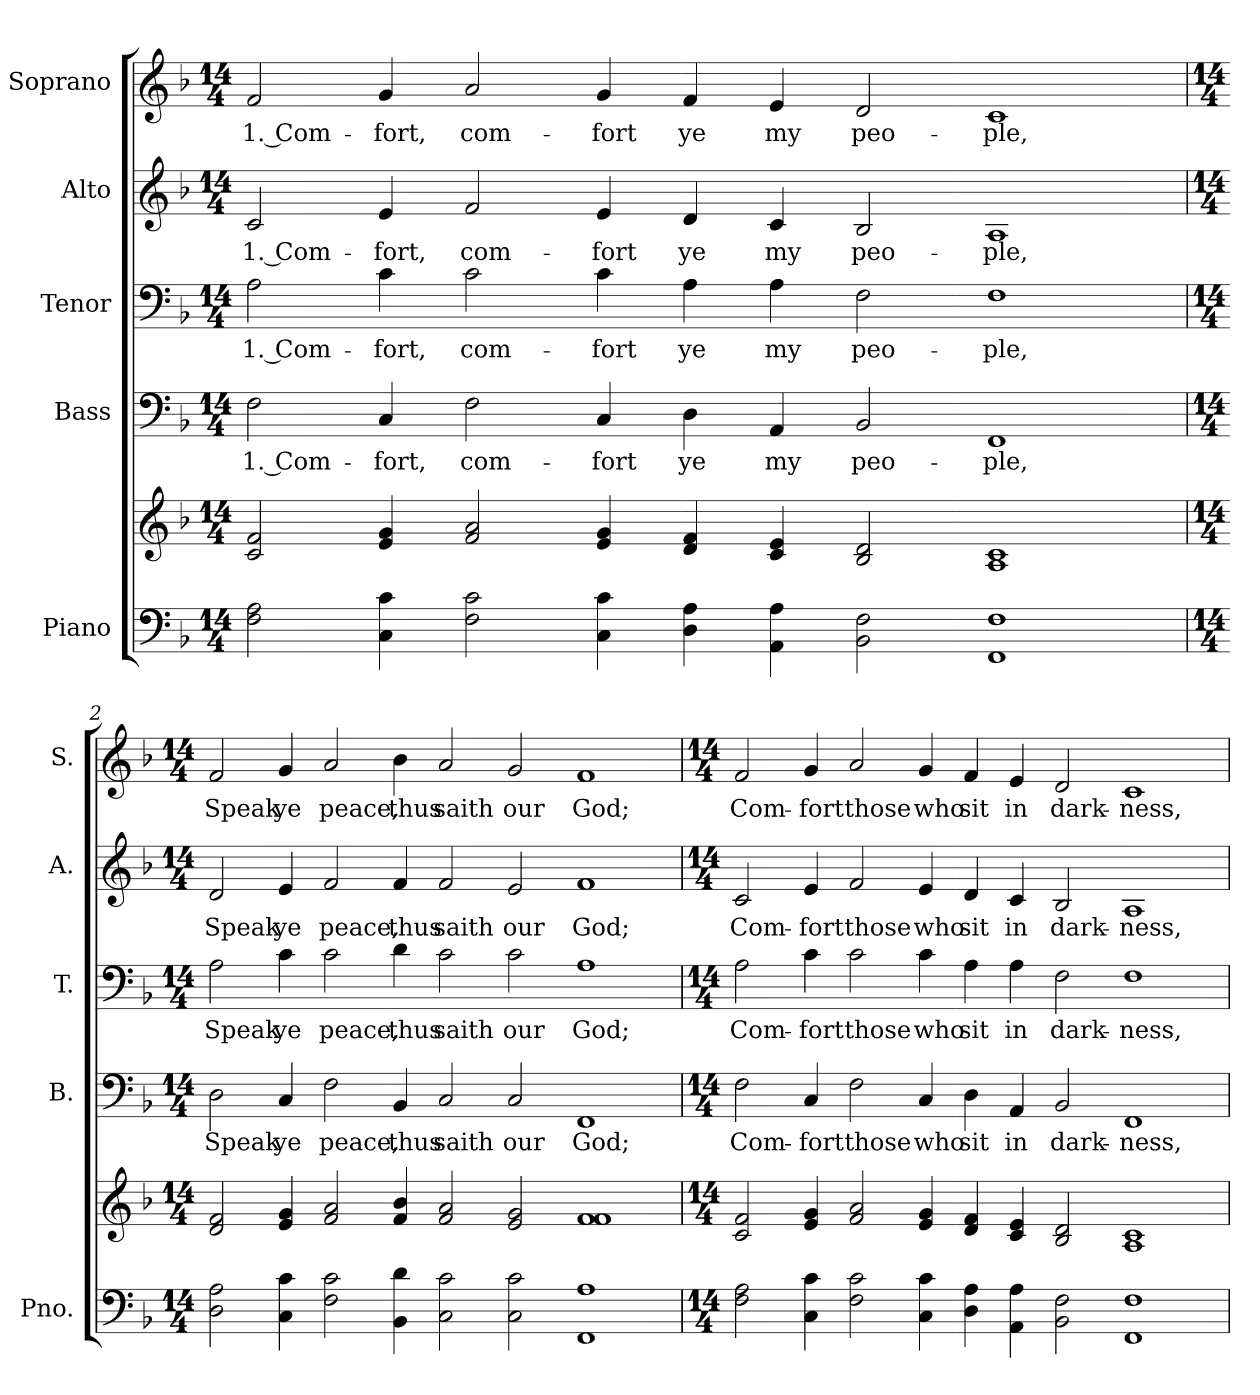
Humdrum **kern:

**kern	**kern	**kern	**text	**kern	**text	**kern	**text	**kern	**text
*part5	*part5	*part4	*part4	*part3	*part3	*part2	*part2	*part1	*part1
*staff6	*staff5	*staff4	*staff4	*staff3	*staff3	*staff2	*staff2	*staff1	*staff1
*I"Piano	*	*I"Bass	*	*I"Tenor	*	*I"Alto	*	*I"Soprano	*
*I'Pno.	*	*I'B.	*	*I'T.	*	*I'A.	*	*I'S.	*
!!LO:PB:g=z
*clefF4	*clefG2	*clefF4	*	*clefF4	*	*clefG2	*	*clefG2	*
*k[b-]	*k[b-]	*k[b-]	*	*k[b-]	*	*k[b-]	*	*k[b-]	*
*F:	*F:	*F:	*	*F:	*	*F:	*	*F:	*
*M14/4	*M14/4	*M14/4	*	*M14/4	*	*M14/4	*	*M14/4	*
*MM180	*MM180	*MM180	*	*MM180	*	*MM180	*	*MM180	*
=1	=1	=1	=1	=1	=1	=1	=1	=1	=1
!	!	!	!LO:LY:b:color=#000000	!	!	!	!	!	!
!	!	!	!	!	!LO:LY:b:color=#000000	!	!	!	!
!	!	!	!	!	!	!	!LO:LY:b:color=#000000	!	!
!	!	!	!	!	!	!	!	!	!LO:LY:b:color=#000000
2Fi\ 2Ai	2ci/ 2fi	2Fi\	1. Com-	2Ai\	1. Com-	2ci/	1. Com-	2fi/	1. Com-
!	!	!	!LO:LY:b:color=#000000	!	!	!	!	!	!
!	!	!	!	!	!LO:LY:b:color=#000000	!	!	!	!
!	!	!	!	!	!	!	!LO:LY:b:color=#000000	!	!
!	!	!	!	!	!	!	!	!	!LO:LY:b:color=#000000
4Ci\ 4ci	4ei/ 4gi	4Ci/	-fort,	4ci\	-fort,	4ei/	-fort,	4gi/	-fort,
!	!	!	!LO:LY:b:color=#000000	!	!	!	!	!	!
!	!	!	!	!	!LO:LY:b:color=#000000	!	!	!	!
!	!	!	!	!	!	!	!LO:LY:b:color=#000000	!	!
!	!	!	!	!	!	!	!	!	!LO:LY:b:color=#000000
2Fi\ 2ci	2fi/ 2ai	2Fi\	com-	2ci\	com-	2fi/	com-	2ai/	com-
!	!	!	!LO:LY:b:color=#000000	!	!	!	!	!	!
!	!	!	!	!	!LO:LY:b:color=#000000	!	!	!	!
!	!	!	!	!	!	!	!LO:LY:b:color=#000000	!	!
!	!	!	!	!	!	!	!	!	!LO:LY:b:color=#000000
4Ci\ 4ci	4ei/ 4gi	4Ci/	-fort	4ci\	-fort	4ei/	-fort	4gi/	-fort
!	!	!	!LO:LY:b:color=#000000	!	!	!	!	!	!
!	!	!	!	!	!LO:LY:b:color=#000000	!	!	!	!
!	!	!	!	!	!	!	!LO:LY:b:color=#000000	!	!
!	!	!	!	!	!	!	!	!	!LO:LY:b:color=#000000
4Di\ 4Ai	4di/ 4fi	4Di\	ye	4Ai\	ye	4di/	ye	4fi/	ye
!	!	!	!LO:LY:b:color=#000000	!	!	!	!	!	!
!	!	!	!	!	!LO:LY:b:color=#000000	!	!	!	!
!	!	!	!	!	!	!	!LO:LY:b:color=#000000	!	!
!	!	!	!	!	!	!	!	!	!LO:LY:b:color=#000000
4AAi\ 4Ai	4ci/ 4ei	4AAi/	my	4Ai\	my	4ci/	my	4ei/	my
!	!	!	!LO:LY:b:color=#000000	!	!	!	!	!	!
!	!	!	!	!	!LO:LY:b:color=#000000	!	!	!	!
!	!	!	!	!	!	!	!LO:LY:b:color=#000000	!	!
!	!	!	!	!	!	!	!	!	!LO:LY:b:color=#000000
2BB-i\ 2Fi	2B-i/ 2di	2BB-i/	peo-	2Fi\	peo-	2B-i/	peo-	2di/	peo-
!	!	!	!LO:LY:b:color=#000000	!	!	!	!	!	!
!	!	!	!	!	!LO:LY:b:color=#000000	!	!	!	!
!	!	!	!	!	!	!	!LO:LY:b:color=#000000	!	!
!	!	!	!	!	!	!	!	!	!LO:LY:b:color=#000000
1FFi 1Fi	1Ai 1ci	1FFi	-ple,	1Fi	-ple,	1Ai	-ple,	1ci	-ple,
!!LO:PB:g=z
=2	=2	=2	=2	=2	=2	=2	=2	=2	=2
*M14/4	*M14/4	*M14/4	*	*M14/4	*	*M14/4	*	*M14/4	*
!	!	!	!LO:LY:b:color=#000000	!	!	!	!	!	!
!	!	!	!	!	!LO:LY:b:color=#000000	!	!	!	!
!	!	!	!	!	!	!	!LO:LY:b:color=#000000	!	!
!	!	!	!	!	!	!	!	!	!LO:LY:b:color=#000000
2Di\ 2Ai	2di/ 2fi	2Di\	Speak	2Ai\	Speak	2di/	Speak	2fi/	Speak
!	!	!	!LO:LY:b:color=#000000	!	!	!	!	!	!
!	!	!	!	!	!LO:LY:b:color=#000000	!	!	!	!
!	!	!	!	!	!	!	!LO:LY:b:color=#000000	!	!
!	!	!	!	!	!	!	!	!	!LO:LY:b:color=#000000
4Ci\ 4ci	4ei/ 4gi	4Ci/	ye	4ci\	ye	4ei/	ye	4gi/	ye
!	!	!	!LO:LY:b:color=#000000	!	!	!	!	!	!
!	!	!	!	!	!LO:LY:b:color=#000000	!	!	!	!
!	!	!	!	!	!	!	!LO:LY:b:color=#000000	!	!
!	!	!	!	!	!	!	!	!	!LO:LY:b:color=#000000
2Fi\ 2ci	2fi/ 2ai	2Fi\	peace,	2ci\	peace,	2fi/	peace,	2ai/	peace,
!	!	!	!LO:LY:b:color=#000000	!	!	!	!	!	!
!	!	!	!	!	!LO:LY:b:color=#000000	!	!	!	!
!	!	!	!	!	!	!	!LO:LY:b:color=#000000	!	!
!	!	!	!	!	!	!	!	!	!LO:LY:b:color=#000000
4BB-i\ 4di	4fi/ 4b-i	4BB-i/	thus	4di\	thus	4fi/	thus	4b-i\	thus
!	!	!	!LO:LY:b:color=#000000	!	!	!	!	!	!
!	!	!	!	!	!LO:LY:b:color=#000000	!	!	!	!
!	!	!	!	!	!	!	!LO:LY:b:color=#000000	!	!
!	!	!	!	!	!	!	!	!	!LO:LY:b:color=#000000
2Ci\ 2ci	2fi/ 2ai	2Ci/	saith	2ci\	saith	2fi/	saith	2ai/	saith
!	!	!	!LO:LY:b:color=#000000	!	!	!	!	!	!
!	!	!	!	!	!LO:LY:b:color=#000000	!	!	!	!
!	!	!	!	!	!	!	!LO:LY:b:color=#000000	!	!
!	!	!	!	!	!	!	!	!	!LO:LY:b:color=#000000
2Ci\ 2ci	2ei/ 2gi	2Ci/	our	2ci\	our	2ei/	our	2gi/	our
!	!	!	!LO:LY:b:color=#000000	!	!	!	!	!	!
!	!	!	!	!	!LO:LY:b:color=#000000	!	!	!	!
!	!	!	!	!	!	!	!LO:LY:b:color=#000000	!	!
!	!	!	!	!	!	!	!	!	!LO:LY:b:color=#000000
1FFi 1Ai	1fi 1fi	1FFi	God;	1Ai	God;	1fi	God;	1fi	God;
!!LO:PB:g=z
=3	=3	=3	=3	=3	=3	=3	=3	=3	=3
*M14/4	*M14/4	*M14/4	*	*M14/4	*	*M14/4	*	*M14/4	*
!	!	!	!LO:LY:b:color=#000000	!	!	!	!	!	!
!	!	!	!	!	!LO:LY:b:color=#000000	!	!	!	!
!	!	!	!	!	!	!	!LO:LY:b:color=#000000	!	!
!	!	!	!	!	!	!	!	!	!LO:LY:b:color=#000000
2Fi\ 2Ai	2ci/ 2fi	2Fi\	Com-	2Ai\	Com-	2ci/	Com-	2fi/	Com-
!	!	!	!LO:LY:b:color=#000000	!	!	!	!	!	!
!	!	!	!	!	!LO:LY:b:color=#000000	!	!	!	!
!	!	!	!	!	!	!	!LO:LY:b:color=#000000	!	!
!	!	!	!	!	!	!	!	!	!LO:LY:b:color=#000000
4Ci\ 4ci	4ei/ 4gi	4Ci/	-fort	4ci\	-fort	4ei/	-fort	4gi/	-fort
!	!	!	!LO:LY:b:color=#000000	!	!	!	!	!	!
!	!	!	!	!	!LO:LY:b:color=#000000	!	!	!	!
!	!	!	!	!	!	!	!LO:LY:b:color=#000000	!	!
!	!	!	!	!	!	!	!	!	!LO:LY:b:color=#000000
2Fi\ 2ci	2fi/ 2ai	2Fi\	those	2ci\	those	2fi/	those	2ai/	those
!	!	!	!LO:LY:b:color=#000000	!	!	!	!	!	!
!	!	!	!	!	!LO:LY:b:color=#000000	!	!	!	!
!	!	!	!	!	!	!	!LO:LY:b:color=#000000	!	!
!	!	!	!	!	!	!	!	!	!LO:LY:b:color=#000000
4Ci\ 4ci	4ei/ 4gi	4Ci/	who	4ci\	who	4ei/	who	4gi/	who
!	!	!	!LO:LY:b:color=#000000	!	!	!	!	!	!
!	!	!	!	!	!LO:LY:b:color=#000000	!	!	!	!
!	!	!	!	!	!	!	!LO:LY:b:color=#000000	!	!
!	!	!	!	!	!	!	!	!	!LO:LY:b:color=#000000
4Di\ 4Ai	4di/ 4fi	4Di\	sit	4Ai\	sit	4di/	sit	4fi/	sit
!	!	!	!LO:LY:b:color=#000000	!	!	!	!	!	!
!	!	!	!	!	!LO:LY:b:color=#000000	!	!	!	!
!	!	!	!	!	!	!	!LO:LY:b:color=#000000	!	!
!	!	!	!	!	!	!	!	!	!LO:LY:b:color=#000000
4AAi\ 4Ai	4ci/ 4ei	4AAi/	in	4Ai\	in	4ci/	in	4ei/	in
!	!	!	!LO:LY:b:color=#000000	!	!	!	!	!	!
!	!	!	!	!	!LO:LY:b:color=#000000	!	!	!	!
!	!	!	!	!	!	!	!LO:LY:b:color=#000000	!	!
!	!	!	!	!	!	!	!	!	!LO:LY:b:color=#000000
2BB-i\ 2Fi	2B-i/ 2di	2BB-i/	dark-	2Fi\	dark-	2B-i/	dark-	2di/	dark-
!	!	!	!LO:LY:b:color=#000000	!	!	!	!	!	!
!	!	!	!	!	!LO:LY:b:color=#000000	!	!	!	!
!	!	!	!	!	!	!	!LO:LY:b:color=#000000	!	!
!	!	!	!	!	!	!	!	!	!LO:LY:b:color=#000000
1FFi 1Fi	1Ai 1ci	1FFi	-ness,	1Fi	-ness,	1Ai	-ness,	1ci	-ness,
=	=	=	=	=	=	=	=	=	=
*-	*-	*-	*-	*-	*-	*-	*-	*-	*-
